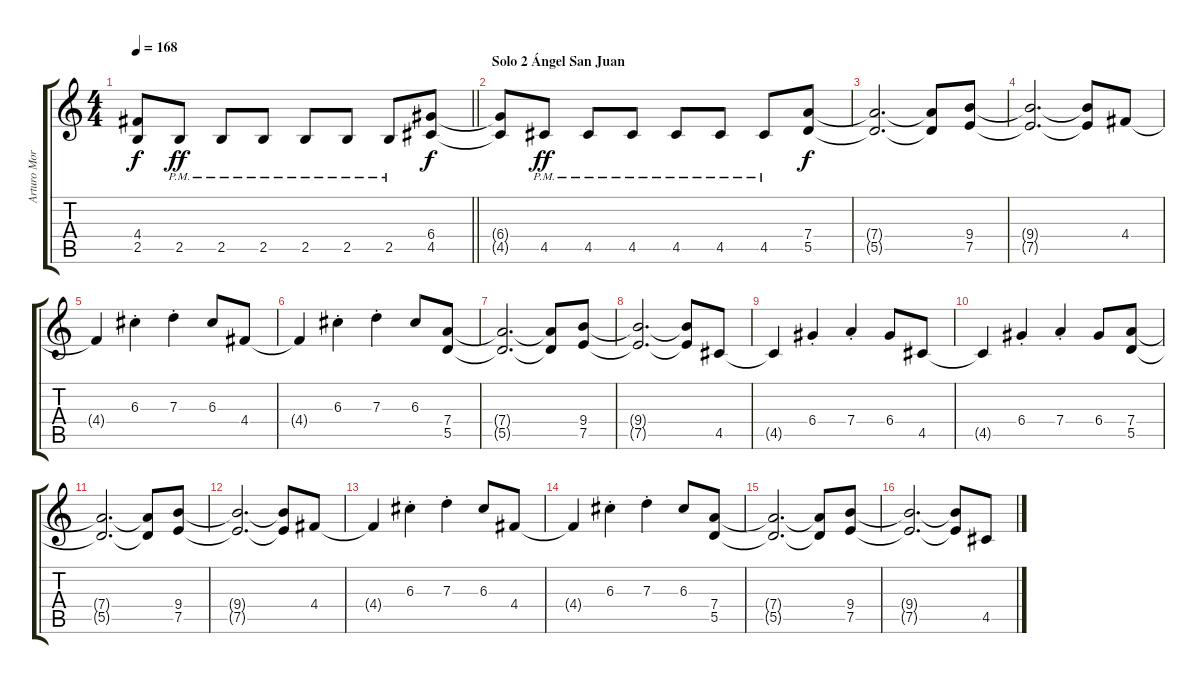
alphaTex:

\track ("Arturo Morras" "Arturo Mor") {instrument distortionguitar}
\staff {score tabs}
\tuning (E4 B3 G3 D3 A2 E2) {hide}
\ts (4 4)
\tempo 168
\clef g2
\barLineRight lightlight
\ks c
(4.4{t} 2.5{t}).8{dy f} 2.5{pm}.8{dy ff} 2.5{pm}.8 2.5{pm}.8 2.5{pm}.8 2.5{pm}.8 2.5{pm}.8 (6.4 4.5).8{dy f} |
\section ("" "Solo 2 Ángel San Juan")
(6.4{t} 4.5{t}).8 4.5{pm}.8{dy ff} 4.5{pm}.8 4.5{pm}.8 4.5{pm}.8 4.5{pm}.8 4.5{pm}.8 (7.4 5.5).8{dy f} |
(7.4{t} 5.5{t}).2{d} (7.4{t} 5.5{t}).8 (9.4 7.5).8 |
(9.4{t} 7.5{t}).2{d} (9.4{t} 7.5{t}).8 4.4.8 |
4.4{t}.4 6.3{st}.4 7.3{st}.4 6.3.8 4.4.8 |
4.4{t}.4 6.3{st}.4 7.3{st}.4 6.3.8 (7.4 5.5).8 |
(7.4{t} 5.5{t}).2{d} (7.4{t} 5.5{t}).8 (9.4 7.5).8 |
(9.4{t} 7.5{t}).2{d} (9.4{t} 7.5{t}).8 4.5.8 |
4.5{t}.4 6.4{st}.4 7.4{st}.4 6.4.8 4.5.8 |
4.5{t}.4 6.4{st}.4 7.4{st}.4 6.4.8 (7.4 5.5).8 |
(7.4{t} 5.5{t}).2{d} (7.4{t} 5.5{t}).8 (9.4 7.5).8 |
(9.4{t} 7.5{t}).2{d} (9.4{t} 7.5{t}).8 4.4.8 |
4.4{t}.4 6.3{st}.4 7.3{st}.4 6.3.8 4.4.8 |
4.4{t}.4 6.3{st}.4 7.3{st}.4 6.3.8 (7.4 5.5).8 |
(7.4{t} 5.5{t}).2{d} (7.4{t} 5.5{t}).8 (9.4 7.5).8 |
(9.4{t} 7.5{t}).2{d} (9.4{t} 7.5{t}).8 4.5.8
